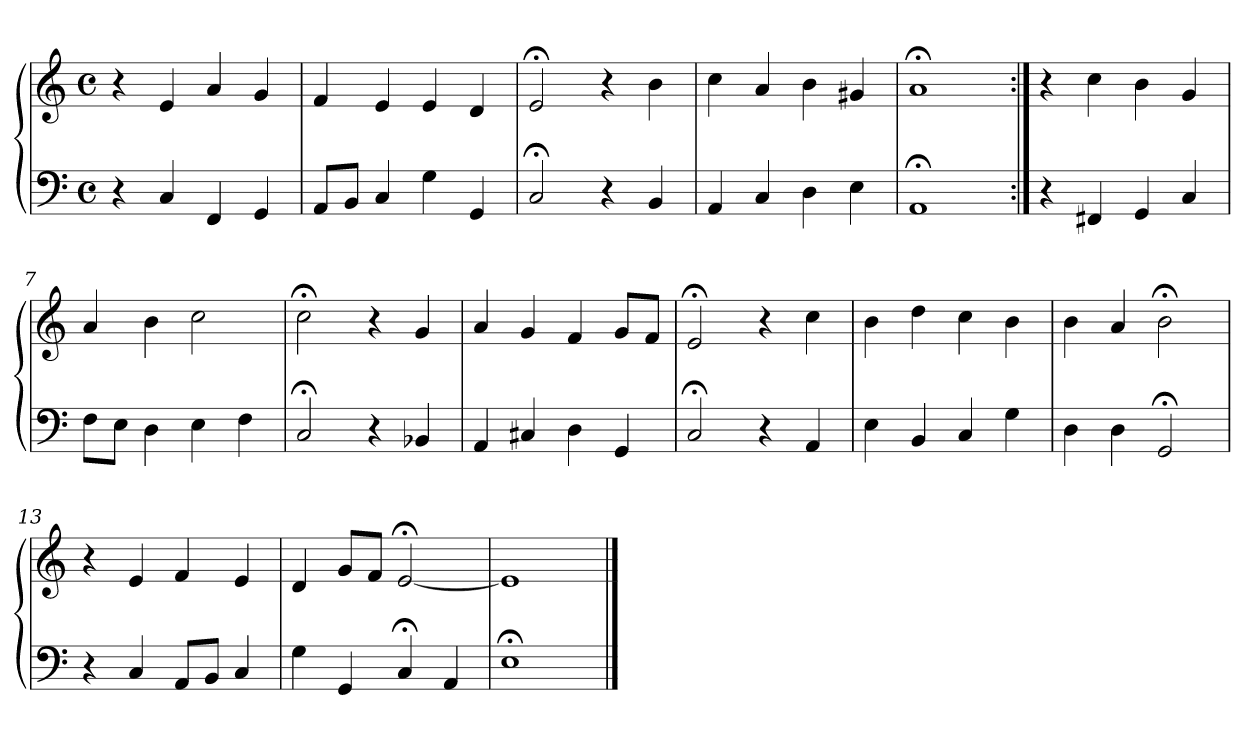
**kern	**kern
*part1	*part1
*staff2	*staff1
*clefF4	*clefG2
*M4/4	*M4/4
*met(c)	*met(c)
=1	=1
4r	4r
4C	4e
4FF	4a
4GG	4g
=2	=2
8AAL	4f
8BBJ	.
4C	4e
4G	4e
4GG	4d
=3	=3
2C;<	2e;<
4r	4r
4BB	4b
=4	=4
4AA	4cc
4C	4a
4D	4b
4E	4g#X
=5	=5
1AA;<	1a;<
=6:|!	=6:|!
4r	4r
4FF#X	4cc
4GG	4b
4C	4g
=7	=7
8FL	4a
8EJ	.
4D	4b
4E	2cc
4F	.
!!LO:LB:g=z
=8	=8
2C;<	2cc;<
4r	4r
4BB-X	4g
=9	=9
4AA	4a
4C#X	4g
4D	4f
4GG	8gL
.	8fJ
=10	=10
2C;<	2e;<
4r	4r
4AA	4cc
=11	=11
4E	4b
4BB	4dd
4C	4cc
4G	4b
=12	=12
4D	4b
4D	4a
2GG;<	2b;<
=13	=13
4r	4r
4C	4e
8AAL	4f
8BBJ	.
4C	4e
=14	=14
4G	4d
4GG	8gL
.	8fJ
4C;<	[2e;<
4AA	.
=15	=15
1E;<	1e]
==	==
*-	*-
